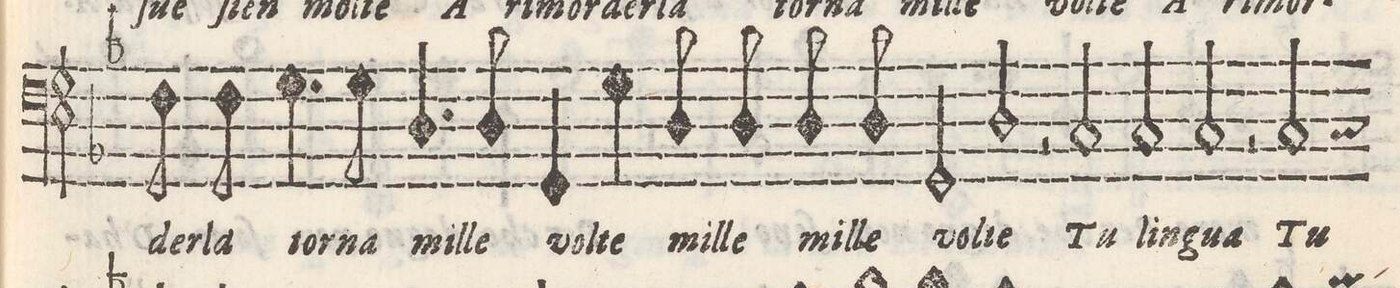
**kern	**text
*I"BASSO	*
*clefF4	*
*k[b-]	*
*met(C)	*
*M4/4	*
8F#\	-der-
8F#\	-la
=59-	=59-
4.G\	tor-
8G\	-na
4.D/	mi-
8D/	-lle
=60-	=60-
4GG/	vol-
4G\	-te
8D/	mi-
8D/	-lle
8D/	mi-
8D/	-lle
=61-	=61-
2GG/	vol-
2D/	-te
=62-	=62-
2r	.
2C/	Tu
=63-	=63-
2C/	lin-
2C/	-gua
=64-	=64-
2r	.
2C/	Tu
*-	*-
